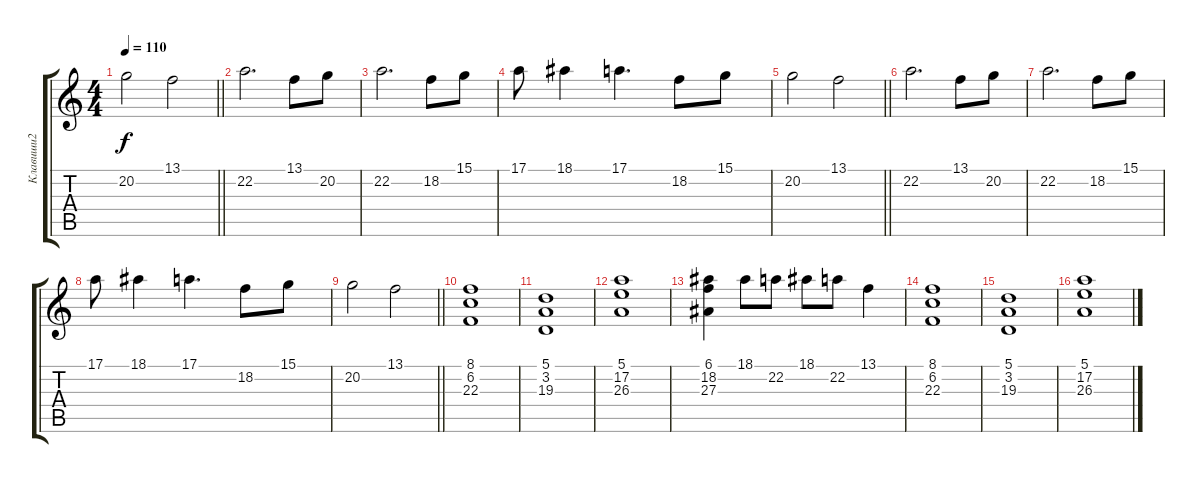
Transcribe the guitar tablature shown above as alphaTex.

\track ("Клавиши2" "Клавиши2") {instrument fx8scifi}
\staff {score tabs}
\tuning (E4 B3 G3 D3 A2 E2) {hide}
\ts (4 4)
\tempo 110
\clef g2
\barLineRight lightlight
\ks c
20.2.2{dy f} 13.1.2 |
22.2.2{d} 13.1.8 20.2.8 |
22.2.2{d} 18.2.8 15.1.8 |
17.1.8 18.1.4 17.1.4{d} 18.2.8 15.1.8 |
\barLineRight lightlight
20.2.2 13.1.2 |
22.2.2{d} 13.1.8 20.2.8 |
22.2.2{d} 18.2.8 15.1.8 |
17.1.8 18.1.4 17.1.4{d} 18.2.8 15.1.8 |
\barLineRight lightlight
20.2.2 13.1.2 |
(8.1 6.2 22.3).1 |
(5.1 3.2 19.3).1 |
(5.1 17.2 26.3).1 |
(6.1 18.2 27.3).4 18.1.8 22.2.8 18.1.8 22.2.8 13.1.4 |
(8.1 6.2 22.3).1 |
(5.1 3.2 19.3).1 |
(5.1 17.2 26.3).1
